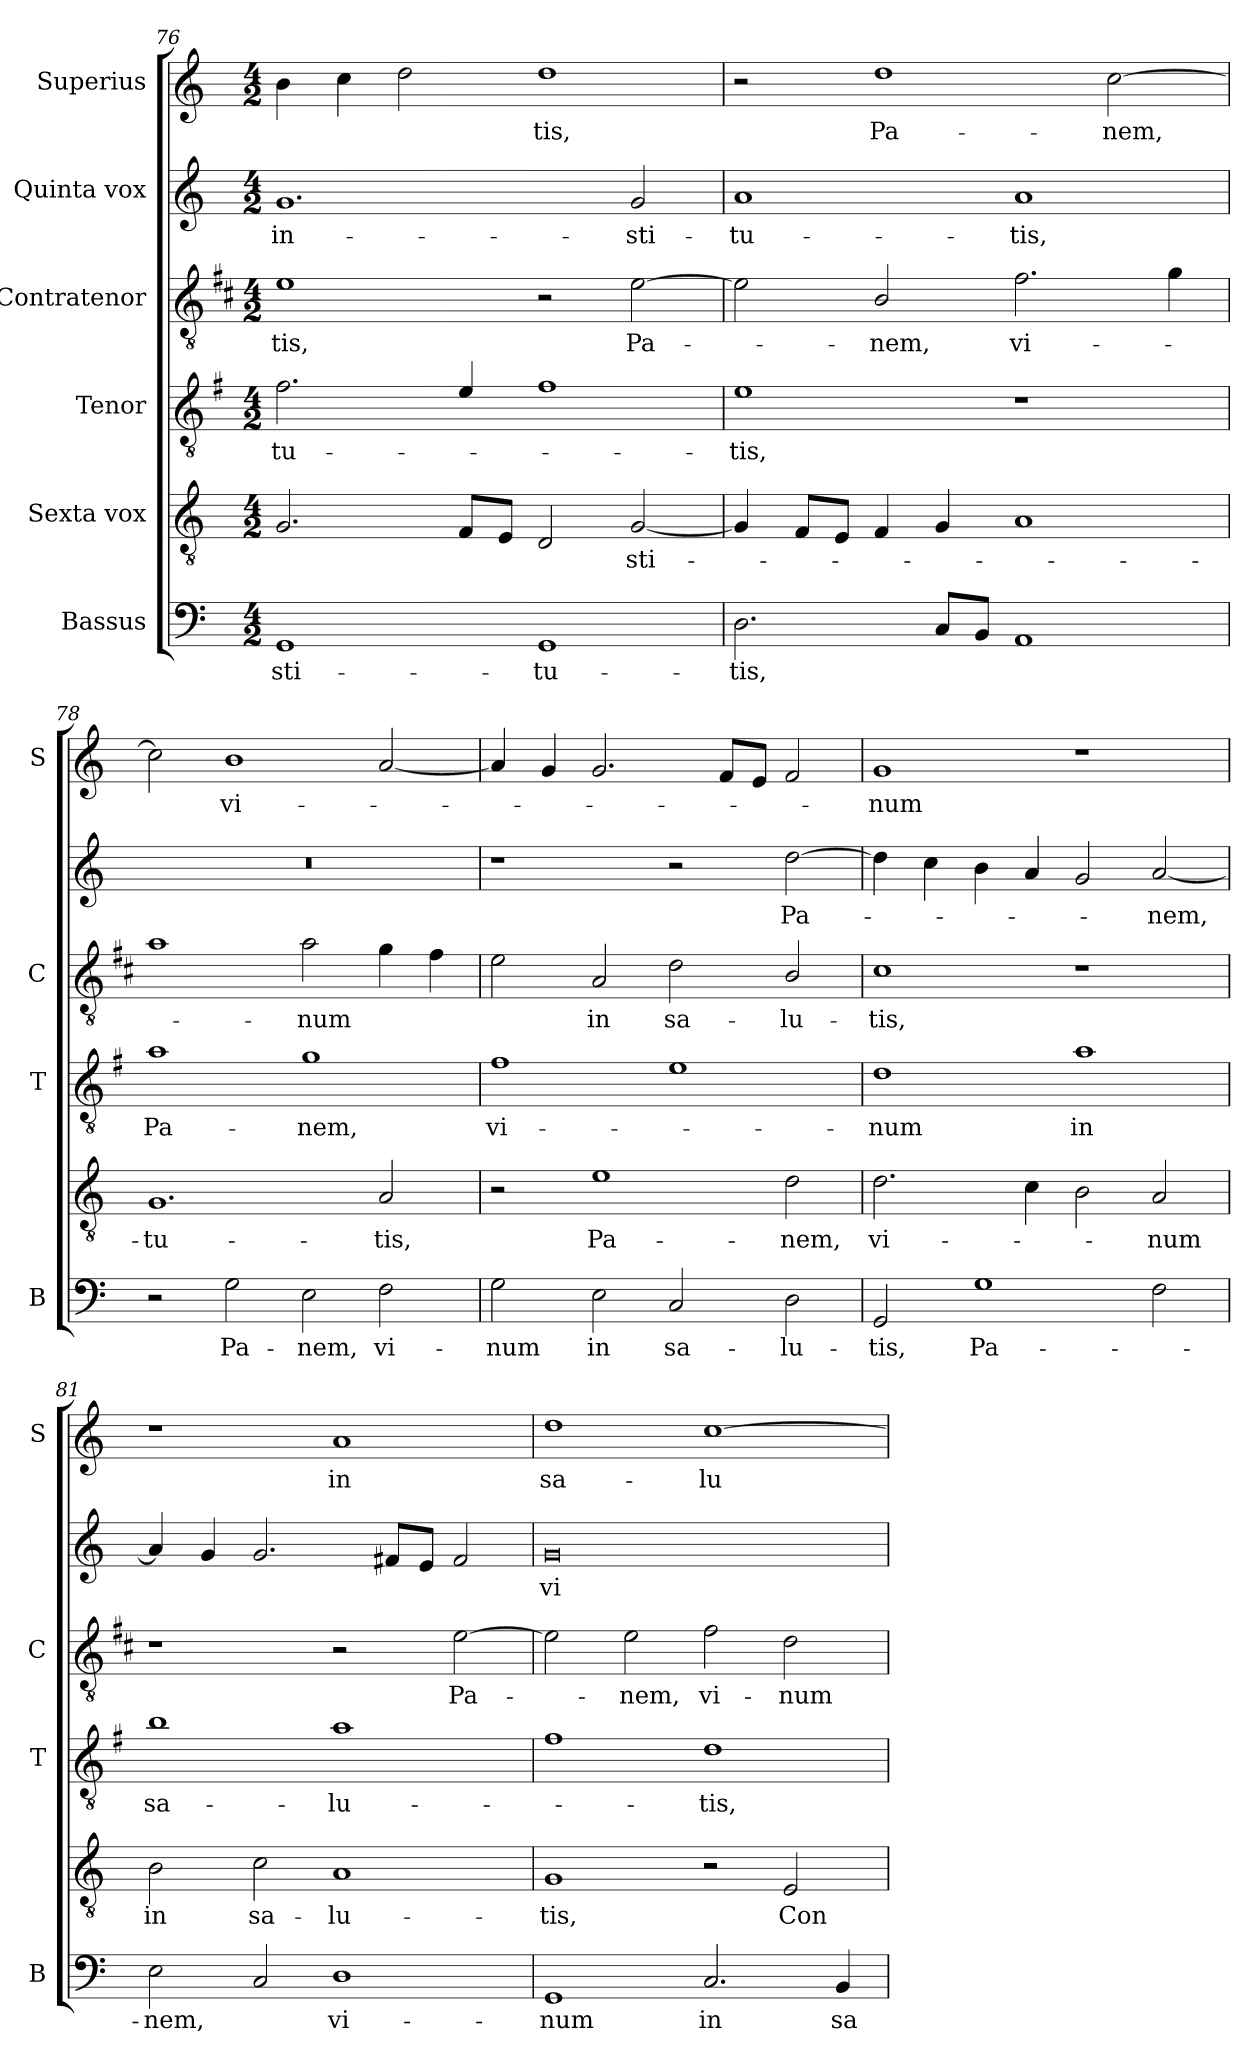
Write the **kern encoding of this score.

**kern	**text	**kern	**text	**kern	**text	**kern	**text	**kern	**text	**kern	**text
*part6	*part6	*part5	*part5	*part4	*part4	*part3	*part3	*part2	*part2	*part1	*part1
*staff6	*staff6	*staff5	*staff5	*staff4	*staff4	*staff3	*staff3	*staff2	*staff2	*staff1	*staff1
*I"Bassus	*	*I"Sexta vox	*	*I"Tenor	*	*I"Contratenor	*	*I"Quinta vox	*	*I"Superius	*
*I'B	*	*	*	*I'T	*	*I'C	*	*	*	*I'S	*
*clefF4	*	*clefGv2	*	*clefGv2	*	*clefGv2	*	*clefG2	*	*clefG2	*
*	*	*	*	*ITrd4c7	*	*ITrd1c2	*	*	*	*	*
*k[]	*	*k[]	*	*k[]	*	*k[]	*	*k[]	*	*k[]	*
*C:	*	*C:	*	*C:	*	*C:	*	*C:	*	*C:	*
*M4/2	*	*M4/2	*	*M4/2	*	*M4/2	*	*M4/2	*	*M4/2	*
=76	=76	=76	=76	=76	=76	=76	=76	=76	=76	=76	=76
!	!LO:LY:b	!	!	!	!LO:LY:b	!	!LO:LY:b	!	!LO:LY:b	!	!
1GG	-sti-	2.G/	.	2.B\	-tu-	1d	-tis,	1.g	in-	4b\	.
.	.	.	.	.	.	.	.	.	.	4cc\	.
.	.	.	.	.	.	.	.	.	.	2dd\	.
.	.	8F/L	.	4A/	.	.	.	.	.	.	.
.	.	8E/J	.	.	.	.	.	.	.	.	.
!	!LO:LY:b	!	!	!	!	!	!	!	!	!	!LO:LY:b
1GG	-tu-	2D/	.	1B	.	2r	.	.	.	1dd	-tis,
!	!	!	!LO:LY:b	!	!	!	!LO:LY:b	!	!LO:LY:b	!	!
.	.	[2G/	-sti-	.	.	[2d\	Pa-	2g/	-sti-	.	.
=77	=77	=77	=77	=77	=77	=77	=77	=77	=77	=77	=77
!	!LO:LY:b	!	!	!	!LO:LY:b	!	!	!	!LO:LY:b	!	!
2.D\	-tis,	4G/]	.	1A	-tis,	2d\]	.	1a	-tu-	2r	.
.	.	8F/L	.	.	.	.	.	.	.	.	.
.	.	8E/J	.	.	.	.	.	.	.	.	.
!	!	!	!	!	!	!	!LO:LY:b	!	!	!	!LO:LY:b
.	.	4F/	.	.	.	2A/	-nem,	.	.	1dd	Pa-
8C/L	.	4G/	.	.	.	.	.	.	.	.	.
8BB/J	.	.	.	.	.	.	.	.	.	.	.
!	!	!	!	!	!	!	!LO:LY:b	!	!LO:LY:b	!	!
1AA	.	1A	.	1r	.	2.e\	vi-	1a	-tis,	.	.
!	!	!	!	!	!	!	!	!	!	!	!LO:LY:b
.	.	.	.	.	.	.	.	.	.	[2cc\	-nem,
.	.	.	.	.	.	4f\	.	.	.	.	.
!!LO:LB:g=z
=78	=78	=78	=78	=78	=78	=78	=78	=78	=78	=78	=78
!	!	!	!LO:LY:b	!	!LO:LY:b	!	!	!	!	!	!
2r	.	1.G	-tu-	1d	Pa-	1g	.	0r	.	2cc\]	.
!	!LO:LY:b	!	!	!	!	!	!	!	!	!	!LO:LY:b
2G\	Pa-	.	.	.	.	.	.	.	.	1b	vi-
!	!LO:LY:b	!	!	!	!LO:LY:b	!	!LO:LY:b	!	!	!	!
2E\	-nem,	.	.	1c	-nem,	2g\	-num	.	.	.	.
!	!LO:LY:b	!	!LO:LY:b	!	!	!	!	!	!	!	!
2F\	vi-	2A/	-tis,	.	.	4f\	.	.	.	[2a/	.
.	.	.	.	.	.	4e\	.	.	.	.	.
=79	=79	=79	=79	=79	=79	=79	=79	=79	=79	=79	=79
!	!LO:LY:b	!	!	!	!LO:LY:b	!	!	!	!	!	!
2G\	-num	2r	.	1B	vi-	2d\	.	1r	.	4a/]	.
.	.	.	.	.	.	.	.	.	.	4g/	.
!	!LO:LY:b	!	!LO:LY:b	!	!	!	!LO:LY:b	!	!	!	!
2E\	in	1e	Pa-	.	.	2G/	in	.	.	2.g/	.
!	!LO:LY:b	!	!	!	!	!	!LO:LY:b	!	!	!	!
2C/	sa-	.	.	1A	.	2c\	sa-	2r	.	.	.
.	.	.	.	.	.	.	.	.	.	8f/L	.
.	.	.	.	.	.	.	.	.	.	8e/J	.
!	!LO:LY:b	!	!LO:LY:b	!	!	!	!LO:LY:b	!	!LO:LY:b	!	!
2D\	-lu-	2d\	-nem,	.	.	2A/	-lu-	[2dd\	Pa-	2f/	.
=80	=80	=80	=80	=80	=80	=80	=80	=80	=80	=80	=80
!	!LO:LY:b	!	!LO:LY:b	!	!LO:LY:b	!	!LO:LY:b	!	!	!	!LO:LY:b
2GG/	-tis,	2.d\	vi-	1G	-num	1B	-tis,	4dd\]	.	1g	-num
.	.	.	.	.	.	.	.	4cc\	.	.	.
!	!LO:LY:b	!	!	!	!	!	!	!	!	!	!
1G	Pa-	.	.	.	.	.	.	4b\	.	.	.
.	.	4c\	.	.	.	.	.	4a/	.	.	.
!	!	!	!	!	!LO:LY:b	!	!	!	!	!	!
.	.	2B\	.	1d	in	1r	.	2g/	.	1r	.
!	!	!	!LO:LY:b	!	!	!	!	!	!LO:LY:b	!	!
2F\	.	2A/	-num	.	.	.	.	[2a/	-nem,	.	.
=81	=81	=81	=81	=81	=81	=81	=81	=81	=81	=81	=81
!	!LO:LY:b	!	!LO:LY:b	!	!LO:LY:b	!	!	!	!	!	!
2E\	-nem,	2B\	in	1e	sa-	1r	.	4a/]	.	1r	.
.	.	.	.	.	.	.	.	4g/	.	.	.
!	!	!	!LO:LY:b	!	!	!	!	!	!	!	!
2C/	.	2c\	sa-	.	.	.	.	2.g/	.	.	.
!	!LO:LY:b	!	!LO:LY:b	!	!LO:LY:b	!	!	!	!	!	!LO:LY:b
1D	vi-	1A	-lu-	1d	-lu-	2r	.	.	.	1a	in
.	.	.	.	.	.	.	.	8f#X/L	.	.	.
.	.	.	.	.	.	.	.	8e/J	.	.	.
!	!	!	!	!	!	!	!LO:LY:b	!	!	!	!
.	.	.	.	.	.	[2d\	Pa-	2f#/	.	.	.
=82	=82	=82	=82	=82	=82	=82	=82	=82	=82	=82	=82
!	!LO:LY:b	!	!LO:LY:b	!	!	!	!	!	!LO:LY:b	!	!LO:LY:b
1GG	-num	1G	-tis,	1B	.	2d\]	.	0g	vi-	1dd	sa-
!	!	!	!	!	!	!	!LO:LY:b	!	!	!	!
.	.	.	.	.	.	2d\	-nem,	.	.	.	.
!	!LO:LY:b	!	!	!	!LO:LY:b	!	!LO:LY:b	!	!	!	!LO:LY:b
2.C/	in	2r	.	1G	-tis,	2e\	vi-	.	.	[1cc	-lu-
!	!	!	!LO:LY:b	!	!	!	!LO:LY:b	!	!	!	!
.	.	2E/	Con-	.	.	2c\	-num	.	.	.	.
!	!LO:LY:b	!	!	!	!	!	!	!	!	!	!
4BB/	sa-	.	.	.	.	.	.	.	.	.	.
=	=	=	=	=	=	=	=	=	=	=	=
*-	*-	*-	*-	*-	*-	*-	*-	*-	*-	*-	*-
